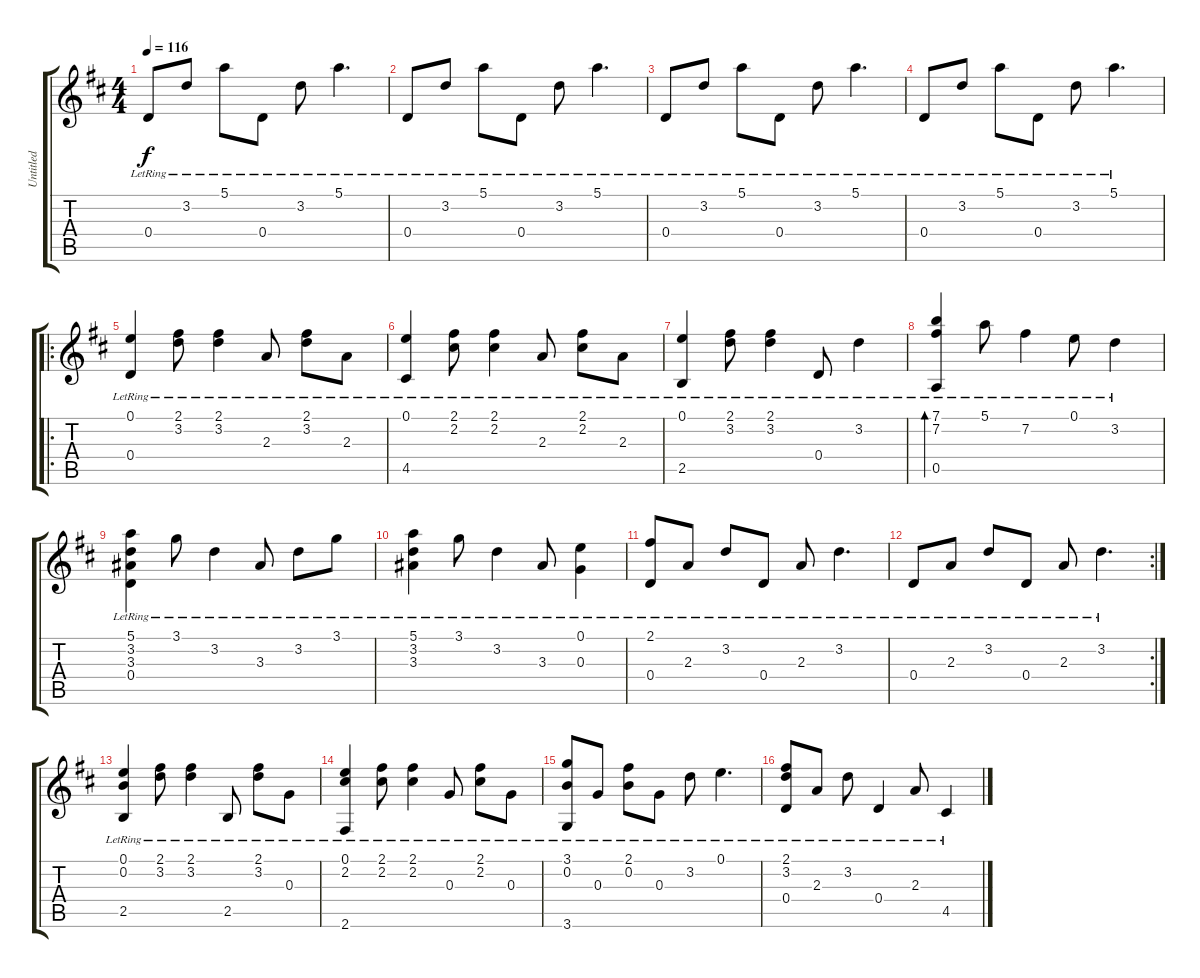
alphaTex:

\track ("Untitled" "Untitled") {instrument acousticguitarnylon}
\staff {score tabs}
\tuning (E4 B3 G3 D3 A2 E2) {hide}
\ts (4 4)
\tempo 116
\clef g2
\ks d
0.4{lr}.8{dy f instrument acousticguitarnylon} 3.2{lr}.8 5.1{lr}.8 0.4{lr}.8 3.2{lr}.8 5.1{lr}.4{d} |
0.4{lr}.8 3.2{lr}.8 5.1{lr}.8 0.4{lr}.8 3.2{lr}.8 5.1{lr}.4{d} |
0.4{lr}.8 3.2{lr}.8 5.1{lr}.8 0.4{lr}.8 3.2{lr}.8 5.1{lr}.4{d} |
0.4{lr}.8 3.2{lr}.8 5.1{lr}.8 0.4{lr}.8 3.2{lr}.8 5.1{lr}.4{d} |
\ro
(0.1{lr} 0.4{lr}).4 (2.1{lr} 3.2{lr}).8 (2.1{lr} 3.2{lr}).4 2.3{lr}.8 (2.1{lr} 3.2{lr}).8 2.3{lr}.8 |
(0.1{lr} 4.5{lr}).4 (2.1{lr} 2.2{lr}).8 (2.1{lr} 2.2{lr}).4 2.3{lr}.8 (2.1{lr} 2.2{lr}).8 2.3{lr}.8 |
(0.1{lr} 2.5{lr}).4 (2.1{lr} 3.2{lr}).8 (2.1{lr} 3.2{lr}).4 0.4{lr}.8 3.2{lr}.4 |
(7.1{lr} 7.2{lr} 0.5{lr}).4{bd 30} 5.1{lr}.8 7.2{lr}.4 0.1{lr}.8 3.2{lr}.4 |
(5.1{lr} 3.2{lr} 3.3{lr} 0.4{lr}).4 3.1{lr}.8 3.2{lr}.4 3.3{lr}.8 3.2{lr}.8 3.1{lr}.8 |
(5.1{lr} 3.2{lr} 3.3{lr}).4 3.1{lr}.8 3.2{lr}.4 3.3{lr}.8 (0.1{lr} 0.3{lr}).4 |
(2.1{lr} 0.4{lr}).8 2.3{lr}.8 3.2{lr}.8 0.4{lr}.8 2.3{lr}.8 3.2{lr}.4{d} |
\rc 2
0.4{lr}.8 2.3{lr}.8 3.2{lr}.8 0.4{lr}.8 2.3{lr}.8 3.2{lr}.4{d} |
(0.1{lr} 0.2{lr} 2.5{lr}).4 (2.1{lr} 3.2{lr}).8 (2.1{lr} 3.2{lr}).4 2.5{lr}.8 (2.1{lr} 3.2{lr}).8 0.3{lr}.8 |
(0.1{lr} 2.2{lr} 2.6{lr}).4 (2.1{lr} 2.2{lr}).8 (2.1{lr} 2.2{lr}).4 0.3{lr}.8 (2.1{lr} 2.2{lr}).8 0.3{lr}.8 |
(3.1{lr} 0.2{lr} 3.6{lr}).8 0.3{lr}.8 (2.1{lr} 0.2{lr}).8 0.3{lr}.8 3.2{lr}.8 0.1{lr}.4{d} |
(2.1{lr} 3.2{lr} 0.4{lr}).8 2.3{lr}.8 3.2{lr}.8 0.4{lr}.4 2.3{lr}.8 4.5{lr}.4
